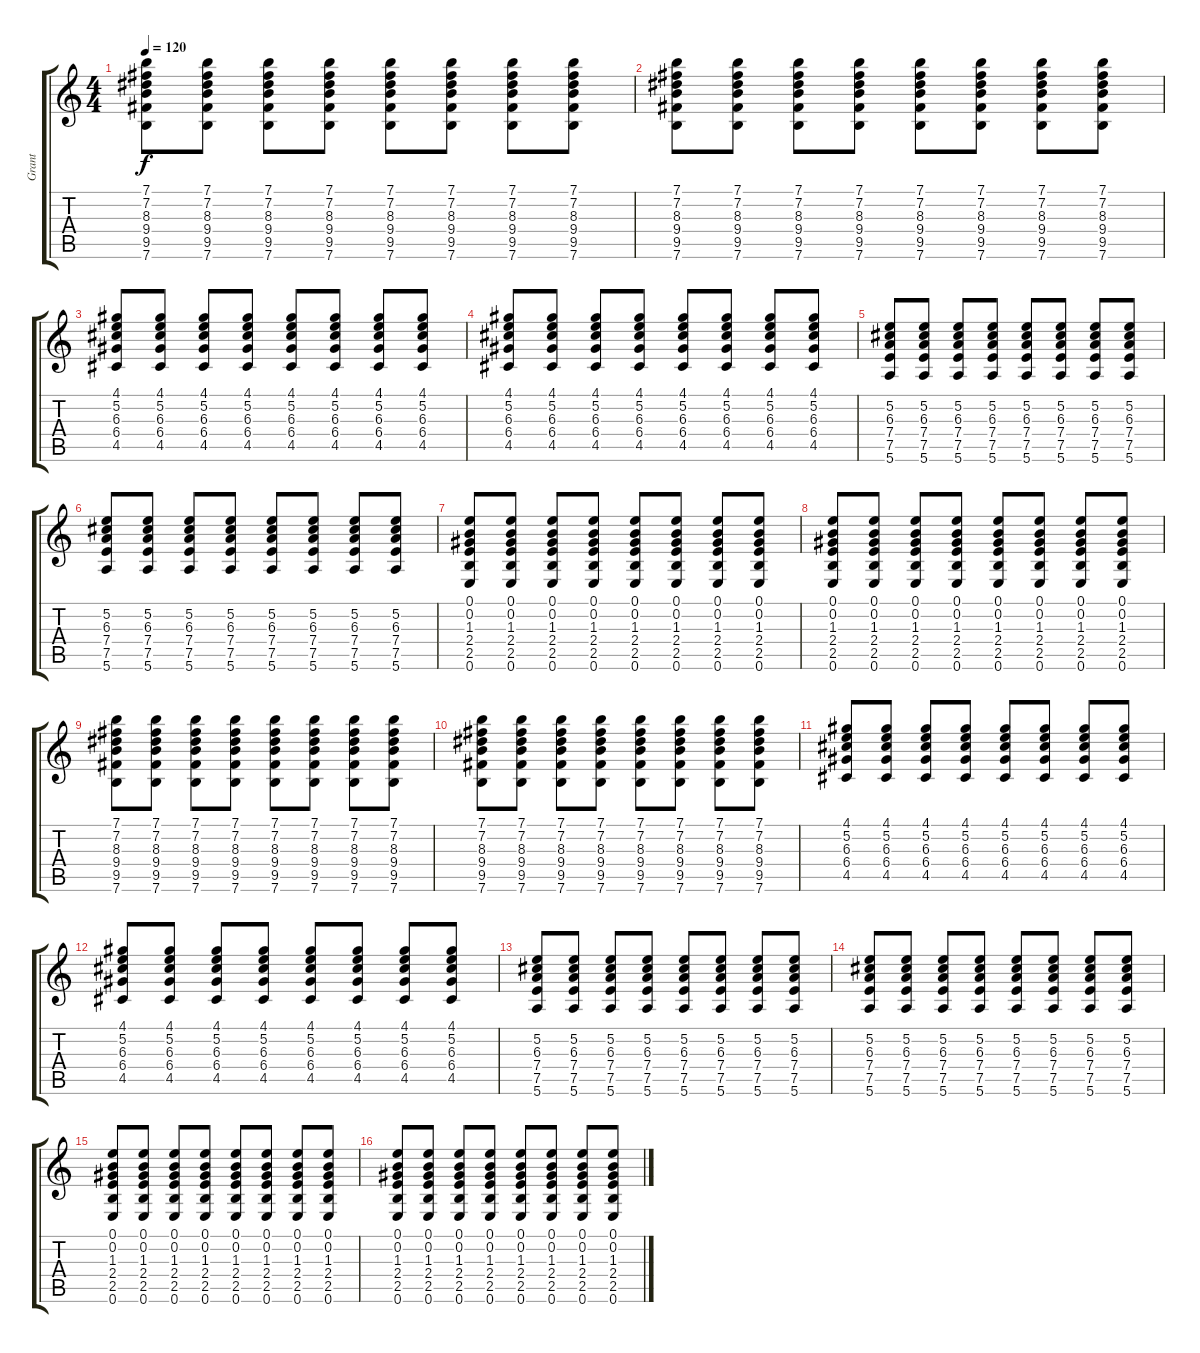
\track ("Grant" "Grant") {instrument distortionguitar}
\staff {score tabs}
\tuning (E4 B3 G3 D3 A2 E2) {hide}
\ts (4 4)
\tempo 120
\clef g2
\ks c
(7.1 7.2 8.3 9.4 9.5 7.6).8{dy f} (7.1 7.2 8.3 9.4 9.5 7.6).8 (7.1 7.2 8.3 9.4 9.5 7.6).8 (7.1 7.2 8.3 9.4 9.5 7.6).8 (7.1 7.2 8.3 9.4 9.5 7.6).8 (7.1 7.2 8.3 9.4 9.5 7.6).8 (7.1 7.2 8.3 9.4 9.5 7.6).8 (7.1 7.2 8.3 9.4 9.5 7.6).8 |
(7.1 7.2 8.3 9.4 9.5 7.6).8 (7.1 7.2 8.3 9.4 9.5 7.6).8 (7.1 7.2 8.3 9.4 9.5 7.6).8 (7.1 7.2 8.3 9.4 9.5 7.6).8 (7.1 7.2 8.3 9.4 9.5 7.6).8 (7.1 7.2 8.3 9.4 9.5 7.6).8 (7.1 7.2 8.3 9.4 9.5 7.6).8 (7.1 7.2 8.3 9.4 9.5 7.6).8 |
(4.1 5.2 6.3 6.4 4.5).8 (4.1 5.2 6.3 6.4 4.5).8 (4.1 5.2 6.3 6.4 4.5).8 (4.1 5.2 6.3 6.4 4.5).8 (4.1 5.2 6.3 6.4 4.5).8 (4.1 5.2 6.3 6.4 4.5).8 (4.1 5.2 6.3 6.4 4.5).8 (4.1 5.2 6.3 6.4 4.5).8 |
(4.1 5.2 6.3 6.4 4.5).8 (4.1 5.2 6.3 6.4 4.5).8 (4.1 5.2 6.3 6.4 4.5).8 (4.1 5.2 6.3 6.4 4.5).8 (4.1 5.2 6.3 6.4 4.5).8 (4.1 5.2 6.3 6.4 4.5).8 (4.1 5.2 6.3 6.4 4.5).8 (4.1 5.2 6.3 6.4 4.5).8 |
(5.2 6.3 7.4 7.5 5.6).8 (5.2 6.3 7.4 7.5 5.6).8 (5.2 6.3 7.4 7.5 5.6).8 (5.2 6.3 7.4 7.5 5.6).8 (5.2 6.3 7.4 7.5 5.6).8 (5.2 6.3 7.4 7.5 5.6).8 (5.2 6.3 7.4 7.5 5.6).8 (5.2 6.3 7.4 7.5 5.6).8 |
(5.2 6.3 7.4 7.5 5.6).8 (5.2 6.3 7.4 7.5 5.6).8 (5.2 6.3 7.4 7.5 5.6).8 (5.2 6.3 7.4 7.5 5.6).8 (5.2 6.3 7.4 7.5 5.6).8 (5.2 6.3 7.4 7.5 5.6).8 (5.2 6.3 7.4 7.5 5.6).8 (5.2 6.3 7.4 7.5 5.6).8 |
(0.1 0.2 1.3 2.4 2.5 0.6).8 (0.1 0.2 1.3 2.4 2.5 0.6).8 (0.1 0.2 1.3 2.4 2.5 0.6).8 (0.1 0.2 1.3 2.4 2.5 0.6).8 (0.1 0.2 1.3 2.4 2.5 0.6).8 (0.1 0.2 1.3 2.4 2.5 0.6).8 (0.1 0.2 1.3 2.4 2.5 0.6).8 (0.1 0.2 1.3 2.4 2.5 0.6).8 |
(0.1 0.2 1.3 2.4 2.5 0.6).8 (0.1 0.2 1.3 2.4 2.5 0.6).8 (0.1 0.2 1.3 2.4 2.5 0.6).8 (0.1 0.2 1.3 2.4 2.5 0.6).8 (0.1 0.2 1.3 2.4 2.5 0.6).8 (0.1 0.2 1.3 2.4 2.5 0.6).8 (0.1 0.2 1.3 2.4 2.5 0.6).8 (0.1 0.2 1.3 2.4 2.5 0.6).8 |
(7.1 7.2 8.3 9.4 9.5 7.6).8 (7.1 7.2 8.3 9.4 9.5 7.6).8 (7.1 7.2 8.3 9.4 9.5 7.6).8 (7.1 7.2 8.3 9.4 9.5 7.6).8 (7.1 7.2 8.3 9.4 9.5 7.6).8 (7.1 7.2 8.3 9.4 9.5 7.6).8 (7.1 7.2 8.3 9.4 9.5 7.6).8 (7.1 7.2 8.3 9.4 9.5 7.6).8 |
(7.1 7.2 8.3 9.4 9.5 7.6).8 (7.1 7.2 8.3 9.4 9.5 7.6).8 (7.1 7.2 8.3 9.4 9.5 7.6).8 (7.1 7.2 8.3 9.4 9.5 7.6).8 (7.1 7.2 8.3 9.4 9.5 7.6).8 (7.1 7.2 8.3 9.4 9.5 7.6).8 (7.1 7.2 8.3 9.4 9.5 7.6).8 (7.1 7.2 8.3 9.4 9.5 7.6).8 |
(4.1 5.2 6.3 6.4 4.5).8 (4.1 5.2 6.3 6.4 4.5).8 (4.1 5.2 6.3 6.4 4.5).8 (4.1 5.2 6.3 6.4 4.5).8 (4.1 5.2 6.3 6.4 4.5).8 (4.1 5.2 6.3 6.4 4.5).8 (4.1 5.2 6.3 6.4 4.5).8 (4.1 5.2 6.3 6.4 4.5).8 |
(4.1 5.2 6.3 6.4 4.5).8 (4.1 5.2 6.3 6.4 4.5).8 (4.1 5.2 6.3 6.4 4.5).8 (4.1 5.2 6.3 6.4 4.5).8 (4.1 5.2 6.3 6.4 4.5).8 (4.1 5.2 6.3 6.4 4.5).8 (4.1 5.2 6.3 6.4 4.5).8 (4.1 5.2 6.3 6.4 4.5).8 |
(5.2 6.3 7.4 7.5 5.6).8 (5.2 6.3 7.4 7.5 5.6).8 (5.2 6.3 7.4 7.5 5.6).8 (5.2 6.3 7.4 7.5 5.6).8 (5.2 6.3 7.4 7.5 5.6).8 (5.2 6.3 7.4 7.5 5.6).8 (5.2 6.3 7.4 7.5 5.6).8 (5.2 6.3 7.4 7.5 5.6).8 |
(5.2 6.3 7.4 7.5 5.6).8 (5.2 6.3 7.4 7.5 5.6).8 (5.2 6.3 7.4 7.5 5.6).8 (5.2 6.3 7.4 7.5 5.6).8 (5.2 6.3 7.4 7.5 5.6).8 (5.2 6.3 7.4 7.5 5.6).8 (5.2 6.3 7.4 7.5 5.6).8 (5.2 6.3 7.4 7.5 5.6).8 |
(0.1 0.2 1.3 2.4 2.5 0.6).8 (0.1 0.2 1.3 2.4 2.5 0.6).8 (0.1 0.2 1.3 2.4 2.5 0.6).8 (0.1 0.2 1.3 2.4 2.5 0.6).8 (0.1 0.2 1.3 2.4 2.5 0.6).8 (0.1 0.2 1.3 2.4 2.5 0.6).8 (0.1 0.2 1.3 2.4 2.5 0.6).8 (0.1 0.2 1.3 2.4 2.5 0.6).8 |
(0.1 0.2 1.3 2.4 2.5 0.6).8 (0.1 0.2 1.3 2.4 2.5 0.6).8 (0.1 0.2 1.3 2.4 2.5 0.6).8 (0.1 0.2 1.3 2.4 2.5 0.6).8 (0.1 0.2 1.3 2.4 2.5 0.6).8 (0.1 0.2 1.3 2.4 2.5 0.6).8 (0.1 0.2 1.3 2.4 2.5 0.6).8 (0.1 0.2 1.3 2.4 2.5 0.6).8
